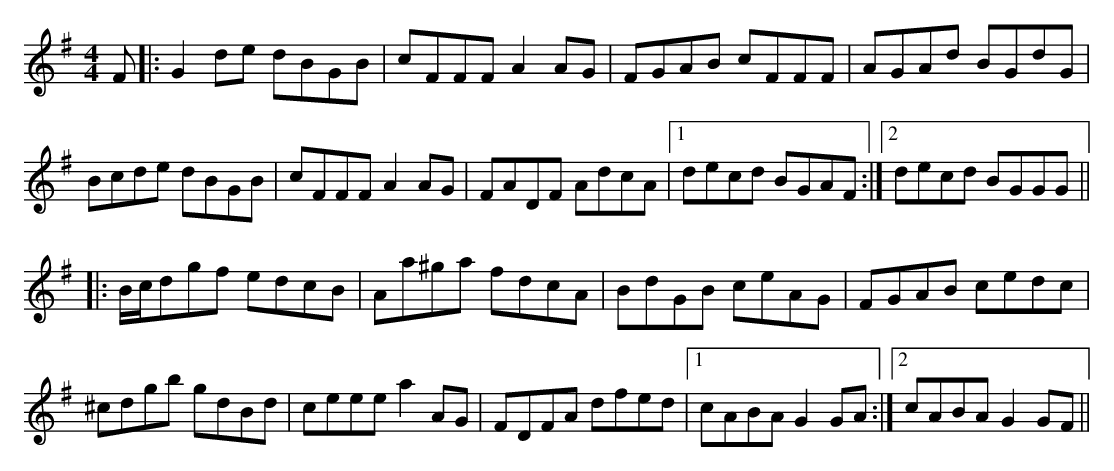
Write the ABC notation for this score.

X:1
M:4/4
K:G
F|:G2 de dBGB|cFFF A2 AG|FGAB cFFF|AGAd BGdG|
Bcde dBGB|cFFF A2 AG|FADF AdcA|1 decd BGAF:|2 decd BGGG||
|:B/2c/2dgf edcB|Aa^ga fdcA|BdGB ceAG|FGAB cedc|
^cdgb gdBd|ceee a2 AG|FDFA dfed|1 cABA G2 GA:|2 cABA G2 GF||
